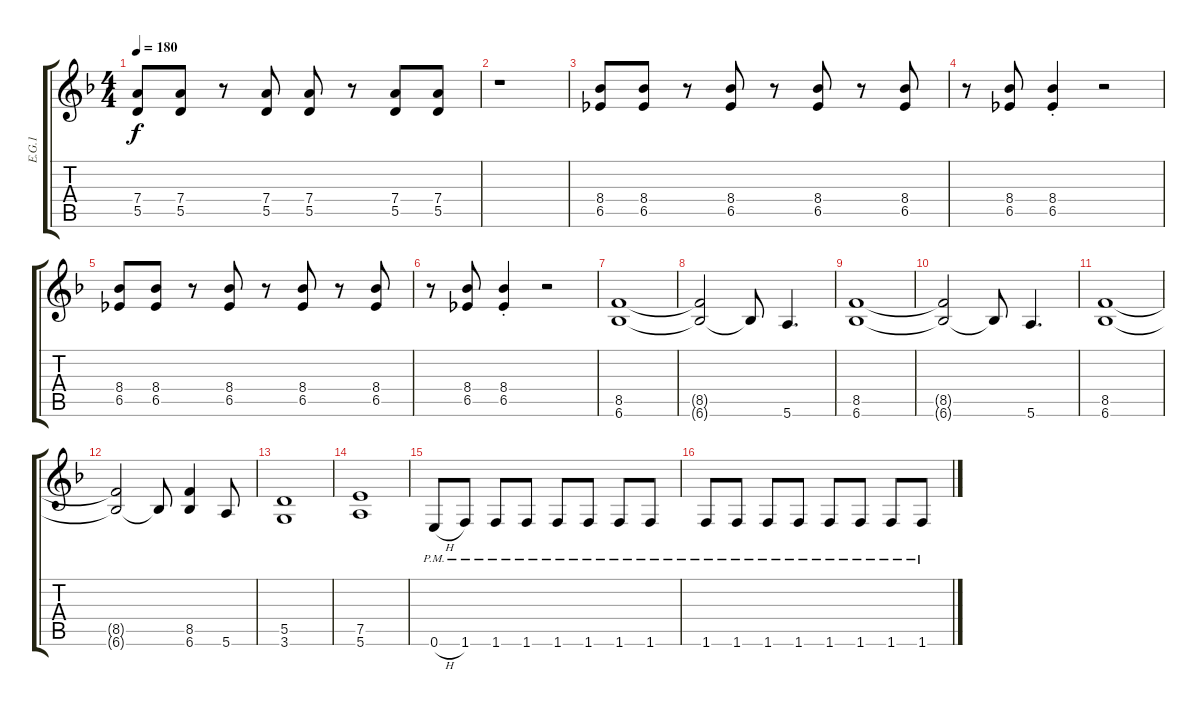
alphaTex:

\track ("E.G.1" "E.G.1") {instrument distortionguitar}
\staff {score tabs}
\tuning (E4 B3 G3 D3 A2 E2) {hide}
\ts (4 4)
\tempo 180
\clef g2
\ks f
(7.4 5.5).8{dy f} (7.4 5.5).8 r.8 (7.4 5.5).8 (7.4 5.5).8 r.8 (7.4 5.5).8 (7.4 5.5).8 |
r.1 |
(8.4 6.5).8 (8.4 6.5).8 r.8 (8.4 6.5).8 r.8 (8.4 6.5).8 r.8 (8.4 6.5).8 |
r.8 (8.4 6.5).8 (8.4{st} 6.5{st}).4 r.2 |
(8.4 6.5).8 (8.4 6.5).8 r.8 (8.4 6.5).8 r.8 (8.4 6.5).8 r.8 (8.4 6.5).8 |
r.8 (8.4 6.5).8 (8.4{st} 6.5{st}).4 r.2 |
(8.5 6.6).1 |
(8.5{t} 6.6{t}).2 6.6{t}.8 5.6.4{d} |
(8.5 6.6).1 |
(8.5{t} 6.6{t}).2 6.6{t}.8 5.6.4{d} |
(8.5 6.6).1 |
(8.5{t} 6.6{t}).2 6.6{t}.8 (8.5 6.6).4 5.6.8 |
(5.5 3.6).1 |
(7.5 5.6).1 |
0.6{h pm}.8 1.6{pm}.8 1.6{pm}.8 1.6{pm}.8 1.6{pm}.8 1.6{pm}.8 1.6{pm}.8 1.6{pm}.8 |
1.6{pm}.8 1.6{pm}.8 1.6{pm}.8 1.6{pm}.8 1.6{pm}.8 1.6{pm}.8 1.6{pm}.8 1.6{pm}.8
